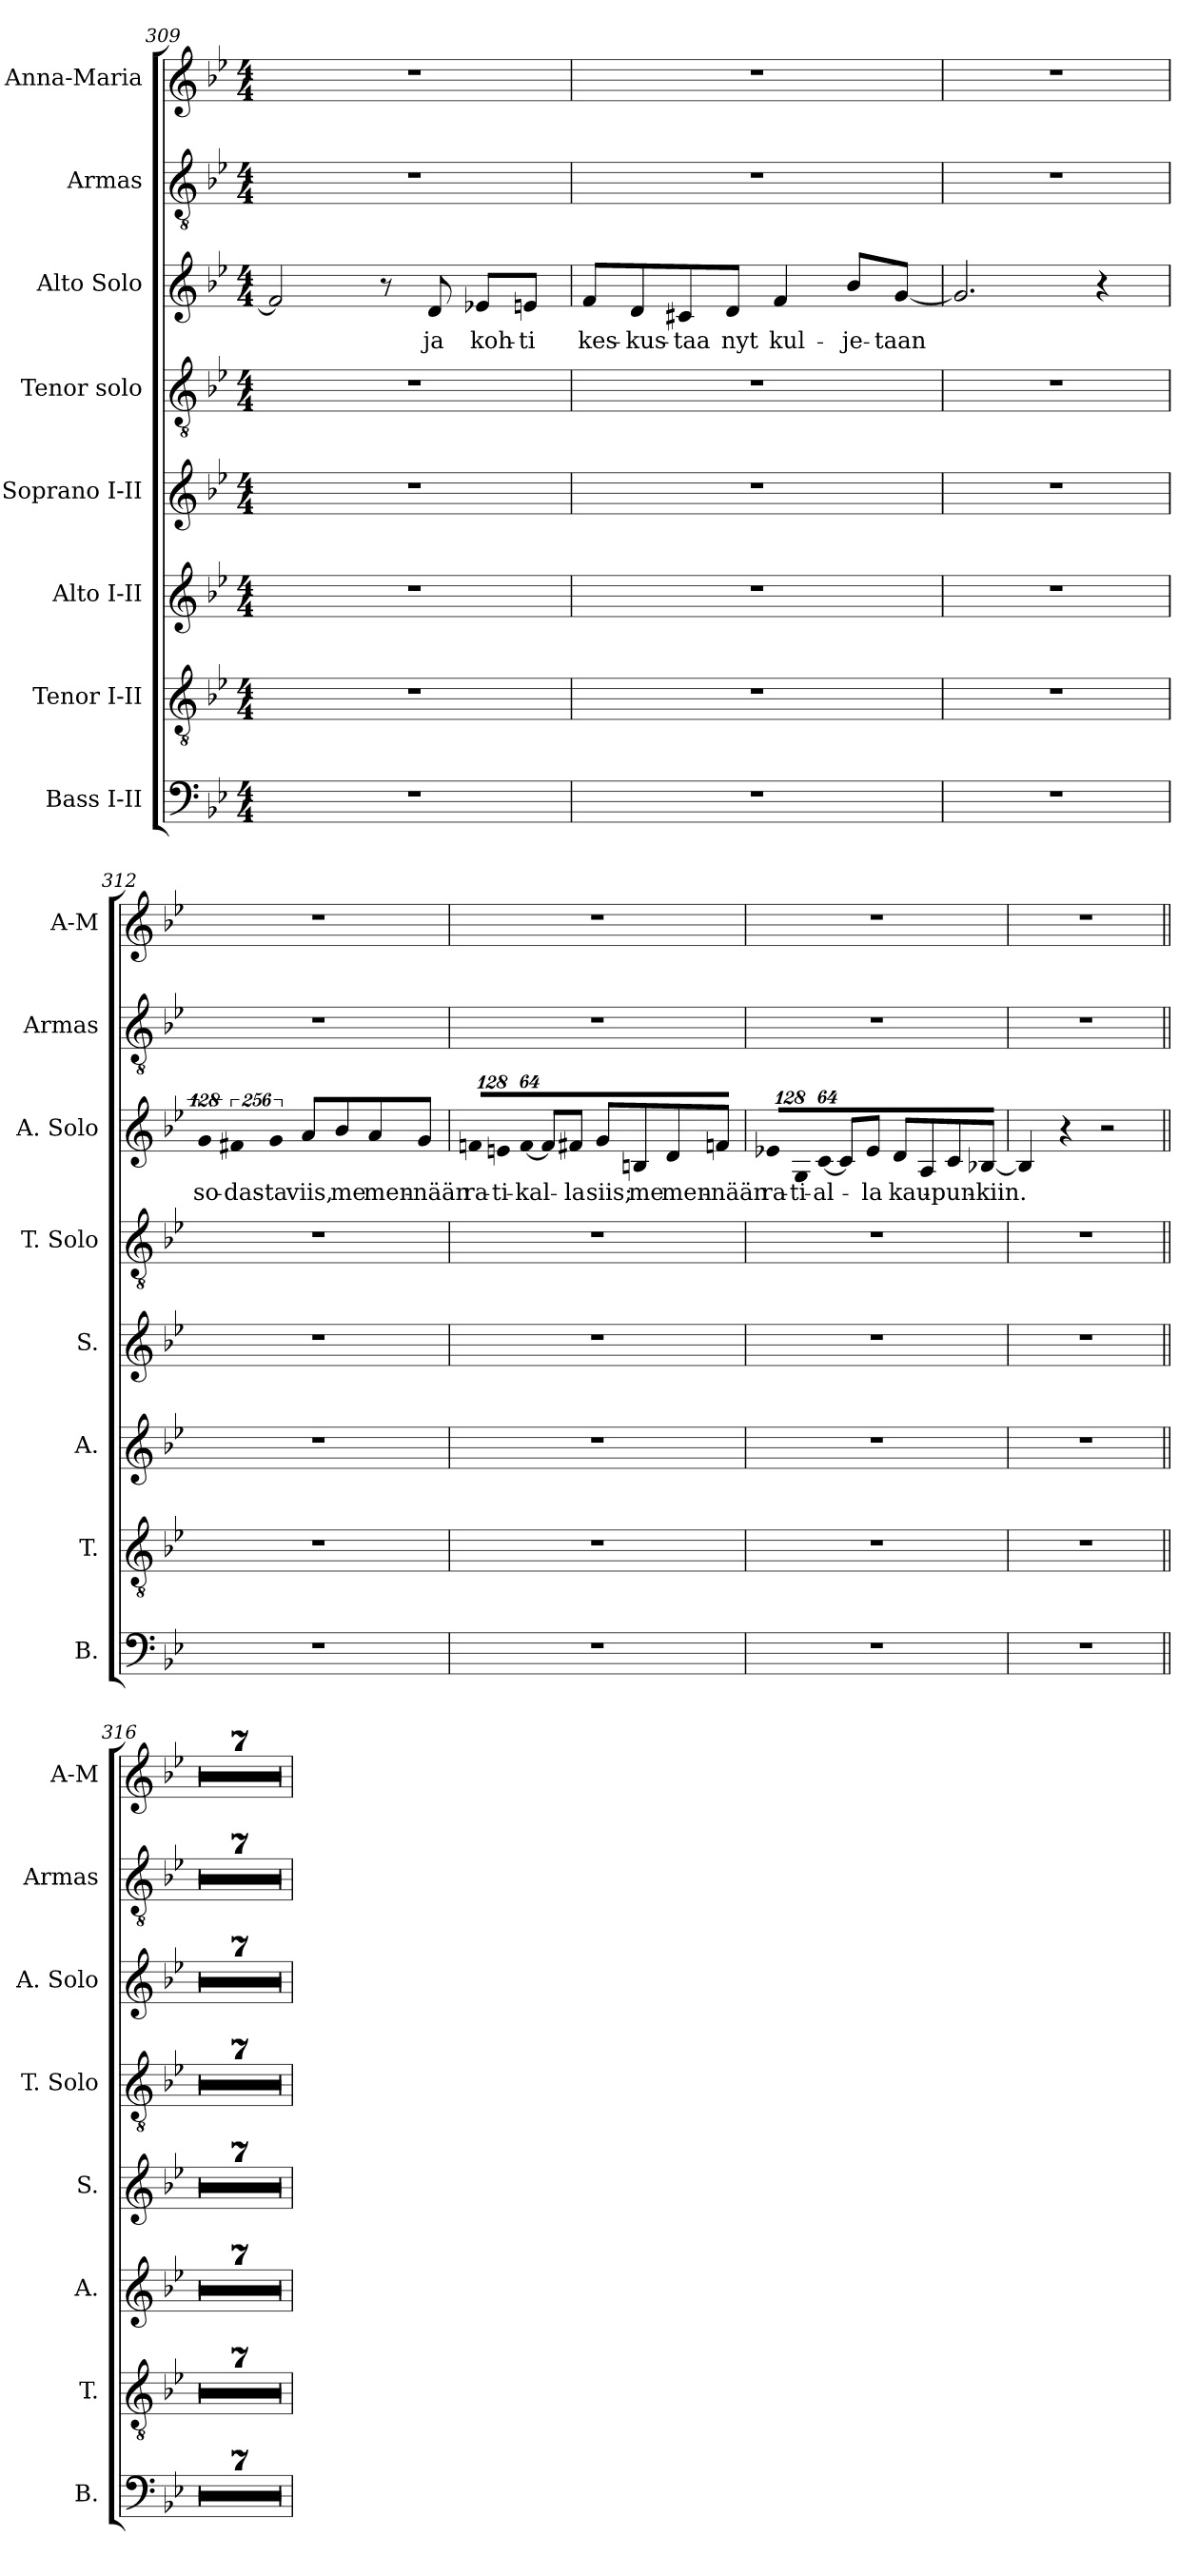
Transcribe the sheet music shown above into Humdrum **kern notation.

**kern	**kern	**kern	**kern	**kern	**kern	**text	**kern	**kern
*part8	*part7	*part6	*part5	*part4	*part3	*part3	*part2	*part1
*staff8	*staff7	*staff6	*staff5	*staff4	*staff3	*staff3	*staff2	*staff1
*I"Bass I-II	*I"Tenor I-II	*I"Alto I-II	*I"Soprano I-II	*I"Tenor solo	*I"Alto Solo	*	*I"Armas	*I"Anna-Maria
*I'B.	*I'T.	*I'A.	*I'S.	*I'T. Solo	*I'A. Solo	*	*I'Armas	*I'A-M
*clefF4	*clefGv2	*clefG2	*clefG2	*clefGv2	*clefG2	*	*clefGv2	*clefG2
*	*ITrd7c12	*	*	*ITrd7c12	*	*	*ITrd7c12	*
*k[b-e-]	*k[b-e-]	*k[b-e-]	*k[b-e-]	*k[b-e-]	*k[b-e-]	*	*k[b-e-]	*k[b-e-]
*B-:	*B-:	*B-:	*B-:	*B-:	*B-:	*	*B-:	*B-:
*M4/4	*M4/4	*M4/4	*M4/4	*M4/4	*M4/4	*	*M4/4	*M4/4
=309	=309	=309	=309	=309	=309	=309	=309	=309
1r	1r	1r	1r	1r	2fi/]	.	1r	1r
.	.	.	.	.	8r	.	.	.
!	!	!	!	!	!	!LO:LY:b:color=#000000	!	!
.	.	.	.	.	8di/	ja	.	.
!	!	!	!	!	!	!LO:LY:b:color=#000000	!	!
.	.	.	.	.	8e-Xi/L	koh-	.	.
!	!	!	!	!	!	!LO:LY:b:color=#000000	!	!
.	.	.	.	.	8eni/J	-ti	.	.
=310	=310	=310	=310	=310	=310	=310	=310	=310
!	!	!	!	!	!	!LO:LY:b:color=#000000	!	!
1r	1r	1r	1r	1r	8fi/L	kes-	1r	1r
!	!	!	!	!	!	!LO:LY:b:color=#000000	!	!
.	.	.	.	.	8di/	-kus-	.	.
!	!	!	!	!	!	!LO:LY:b:color=#000000	!	!
.	.	.	.	.	8c#Xi/	-taa	.	.
!	!	!	!	!	!	!LO:LY:b:color=#000000	!	!
.	.	.	.	.	8di/J	nyt	.	.
!	!	!	!	!	!	!LO:LY:b:color=#000000	!	!
.	.	.	.	.	4fi/	kul-	.	.
!	!	!	!	!	!	!LO:LY:b:color=#000000	!	!
.	.	.	.	.	8b-i/L	-je-	.	.
!	!	!	!	!	!	!LO:LY:b:color=#000000	!	!
.	.	.	.	.	[<8gi/J	-taan	.	.
=311	=311	=311	=311	=311	=311	=311	=311	=311
1r	1r	1r	1r	1r	2.gi/]	.	1r	1r
.	.	.	.	.	4r	.	.	.
!!LO:LB:g=z
=312	=312	=312	=312	=312	=312	=312	=312	=312
!	!	!	!	!	!LO:N:vis=4	!	!	!
!	!	!	!	!	!	!LO:LY:b:color=#000000	!	!
1r	1r	1r	1r	1r	512%85gi/	so-	1r	1r
!	!	!	!	!	!LO:N:vis=4	!	!	!
!	!	!	!	!	!	!LO:LY:b:color=#000000	!	!
.	.	.	.	.	1024%171f#Xi/	-das-	.	.
!	!	!	!	!	!LO:N:vis=4	!	!	!
!	!	!	!	!	!	!LO:LY:b:color=#000000	!	!
.	.	.	.	.	1024%171gi/	-ta	.	.
!	!	!	!	!	!	!LO:LY:b:color=#000000	!	!
.	.	.	.	.	8ai/L	viis,	.	.
!	!	!	!	!	!	!LO:LY:b:color=#000000	!	!
.	.	.	.	.	8b-i/	me	.	.
!	!	!	!	!	!	!LO:LY:b:color=#000000	!	!
.	.	.	.	.	8ai/	men-	.	.
!	!	!	!	!	!	!LO:LY:b:color=#000000	!	!
.	.	.	.	.	8gi/J	-nään	.	.
=313	=313	=313	=313	=313	=313	=313	=313	=313
*	*	*	*	*	*Xbrackettup	*	*	*
!	!	!	!	!	!LO:N:vis=8	!	!	!
!	!	!	!	!	!	!LO:LY:b:color=#000000	!	!
1r	1r	1r	1r	1r	1024%85fni/L	ra-	1r	1r
!	!	!	!	!	!LO:N:vis=8	!	!	!
!	!	!	!	!	!	!LO:LY:b:color=#000000	!	!
.	.	.	.	.	1024%85eni/	-ti-	.	.
!	!	!	!	!	!LO:N:vis=8	!	!	!
!	!	!	!	!	!	!LO:LY:b:color=#000000	!	!
.	.	.	.	.	[<512%43fi/J	-kal-	.	.
.	.	.	.	.	8fi/L]	.	.	.
!	!	!	!	!	!	!LO:LY:b:color=#000000	!	!
.	.	.	.	.	8f#Xi/J	-la	.	.
!	!	!	!	!	!	!LO:LY:b:color=#000000	!	!
.	.	.	.	.	8gi/L	siis;	.	.
!	!	!	!	!	!	!LO:LY:b:color=#000000	!	!
.	.	.	.	.	8Bni/	me	.	.
!	!	!	!	!	!	!LO:LY:b:color=#000000	!	!
.	.	.	.	.	8di/	men-	.	.
!	!	!	!	!	!	!LO:LY:b:color=#000000	!	!
.	.	.	.	.	8fni/J	-nään	.	.
=314	=314	=314	=314	=314	=314	=314	=314	=314
!	!	!	!	!	!LO:N:vis=8	!	!	!
!	!	!	!	!	!	!LO:LY:b:color=#000000	!	!
1r	1r	1r	1r	1r	1024%85e-Xi/L	ra-	1r	1r
!	!	!	!	!	!LO:N:vis=8	!	!	!
!	!	!	!	!	!	!LO:LY:b:color=#000000	!	!
.	.	.	.	.	1024%85Gi/	-ti-	.	.
!	!	!	!	!	!LO:N:vis=8	!	!	!
!	!	!	!	!	!	!LO:LY:b:color=#000000	!	!
.	.	.	.	.	[<512%43ci/J	-al-	.	.
.	.	.	.	.	8ci/L]	.	.	.
!	!	!	!	!	!	!LO:LY:b:color=#000000	!	!
.	.	.	.	.	8e-i/J	-la	.	.
!	!	!	!	!	!	!LO:LY:b:color=#000000	!	!
.	.	.	.	.	8di/L	kau-	.	.
.	.	.	.	.	8Ai/	.	.	.
!	!	!	!	!	!	!LO:LY:b:color=#000000	!	!
.	.	.	.	.	8ci/	-pun-	.	.
!	!	!	!	!	!	!LO:LY:b:color=#000000	!	!
.	.	.	.	.	[<8B-Xi/J	-kiin.	.	.
!!LO:LB:g=z
=315	=315	=315	=315	=315	=315	=315	=315	=315
1r	1r	1r	1r	1r	4B-i/]	.	1r	1r
.	.	.	.	.	4r	.	.	.
.	.	.	.	.	2r	.	.	.
=316||	=316||	=316||	=316||	=316||	=316||	=316||	=316||	=316||
1r	1r	1r	1r	1r	1r	.	1r	1r
=317	=317	=317	=317	=317	=317	=317	=317	=317
1r	1r	1r	1r	1r	1r	.	1r	1r
=318	=318	=318	=318	=318	=318	=318	=318	=318
1r	1r	1r	1r	1r	1r	.	1r	1r
=319	=319	=319	=319	=319	=319	=319	=319	=319
1r	1r	1r	1r	1r	1r	.	1r	1r
=320	=320	=320	=320	=320	=320	=320	=320	=320
1r	1r	1r	1r	1r	1r	.	1r	1r
=321	=321	=321	=321	=321	=321	=321	=321	=321
1r	1r	1r	1r	1r	1r	.	1r	1r
=322	=322	=322	=322	=322	=322	=322	=322	=322
1r	1r	1r	1r	1r	1r	.	1r	1r
=	=	=	=	=	=	=	=	=
*-	*-	*-	*-	*-	*-	*-	*-	*-
